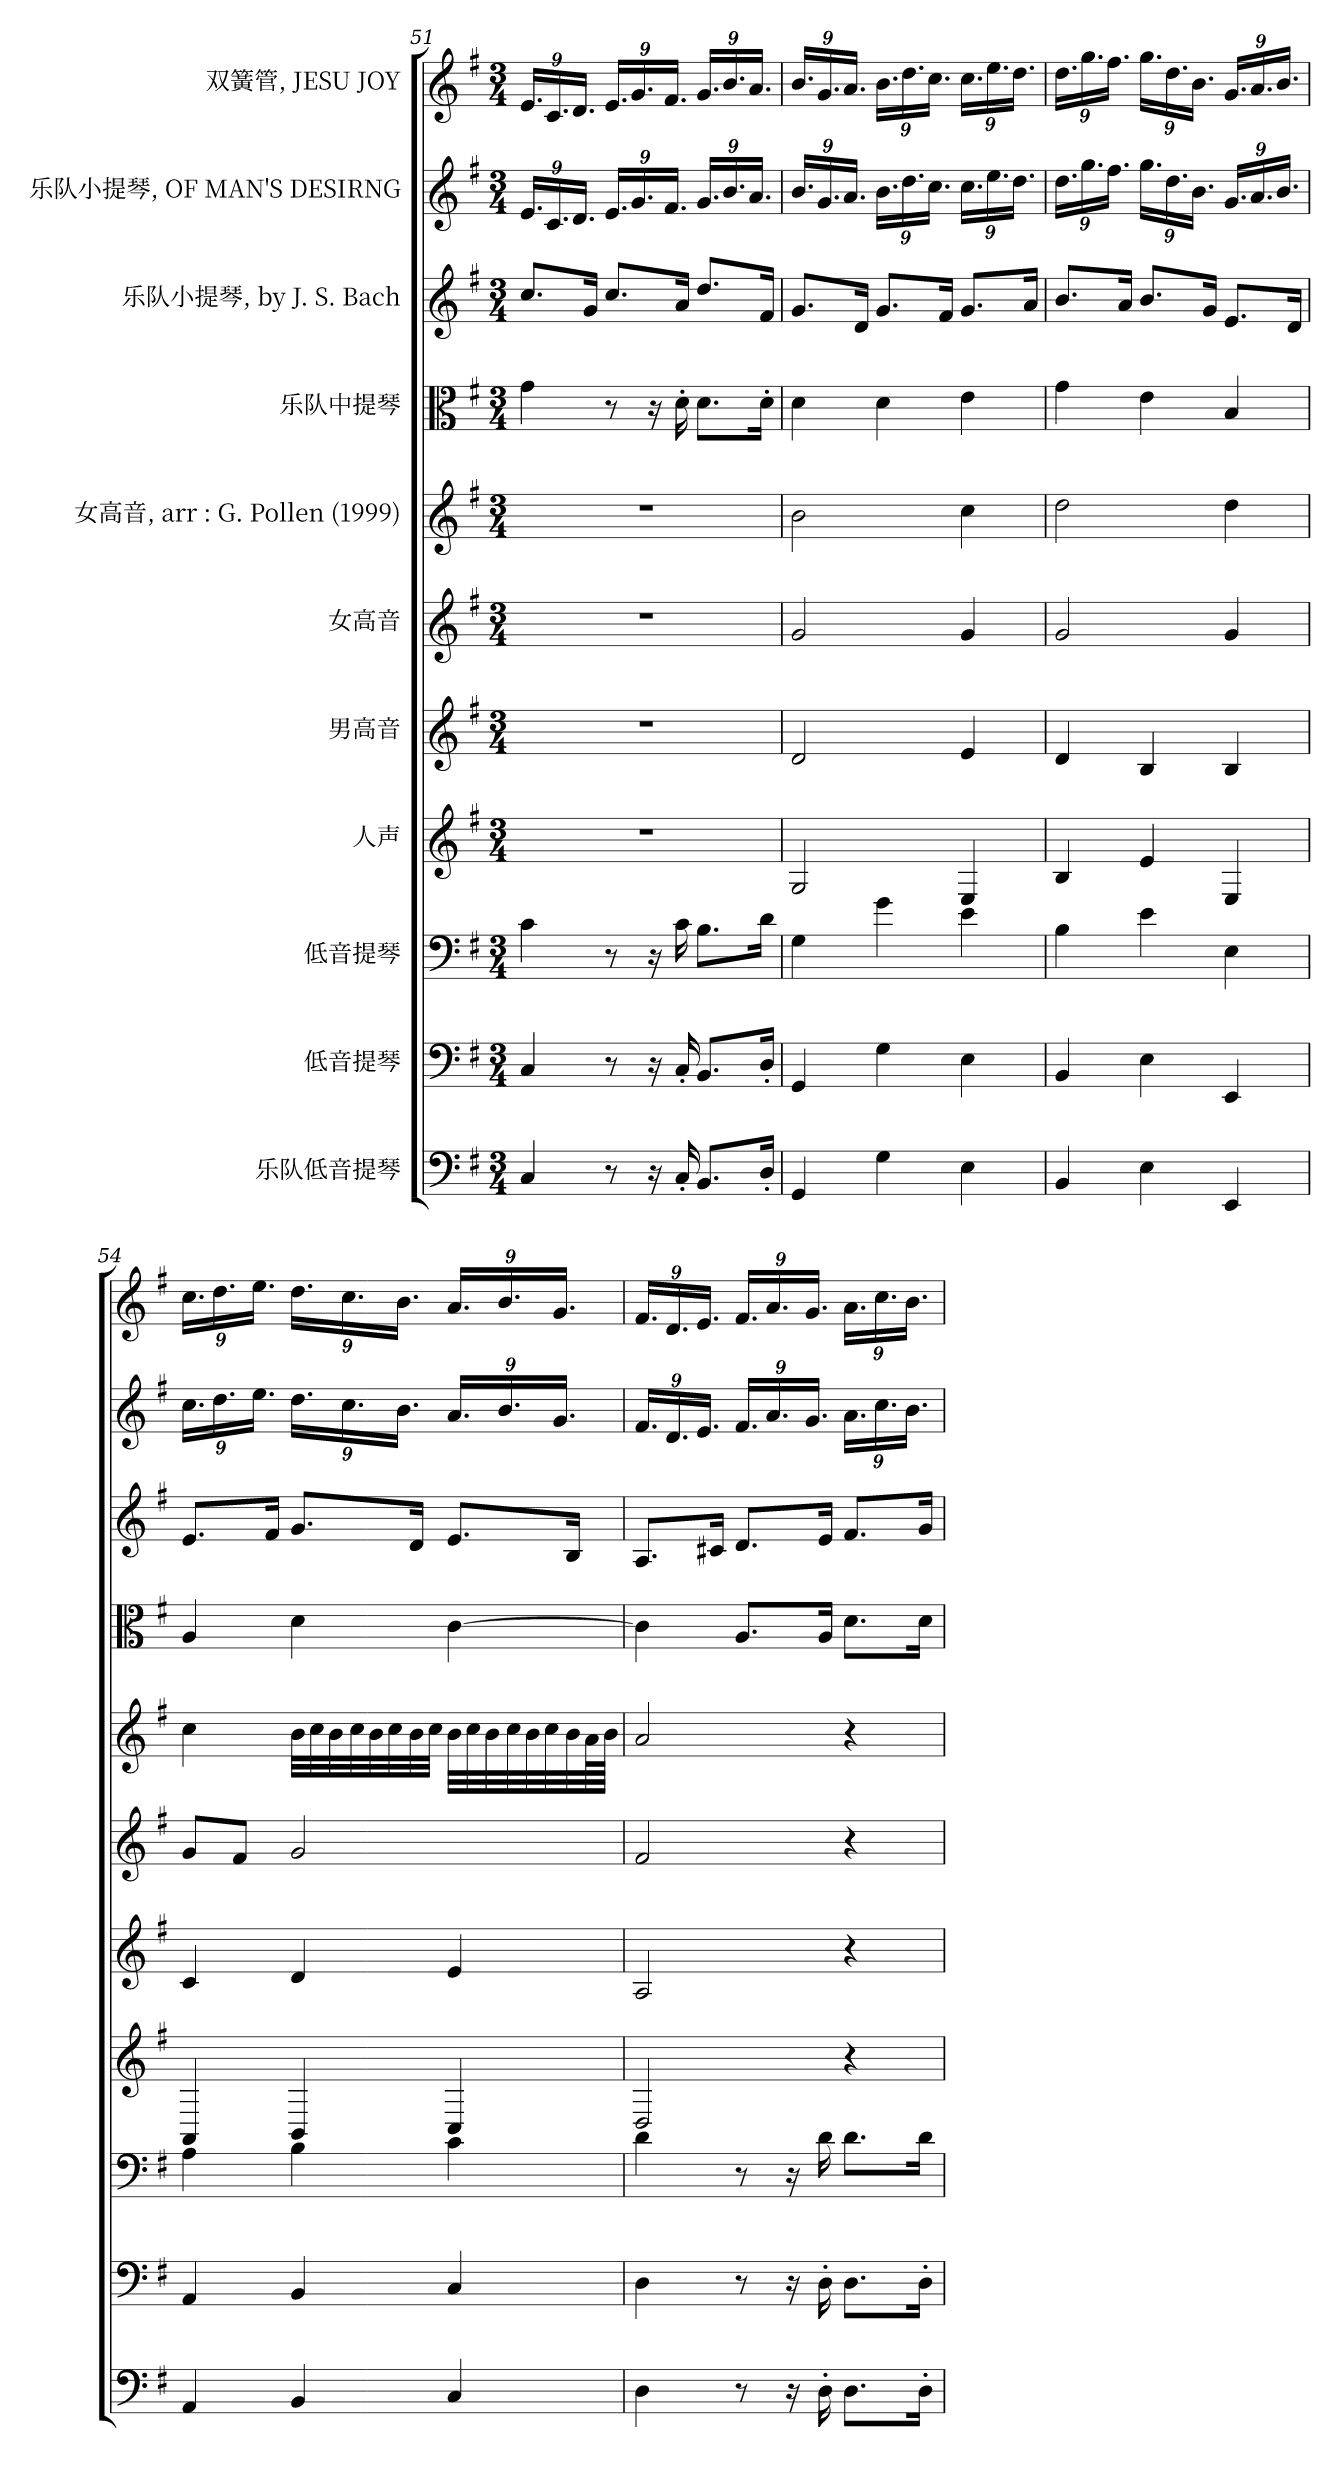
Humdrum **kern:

**kern	**kern	**kern	**kern	**kern	**kern	**kern	**kern	**kern	**kern	**kern
*part11	*part10	*part9	*part8	*part7	*part6	*part5	*part4	*part3	*part2	*part1
*staff11	*staff10	*staff9	*staff8	*staff7	*staff6	*staff5	*staff4	*staff3	*staff2	*staff1
*I"乐队低音提琴	*I"低音提琴	*I"低音提琴	*I"人声	*I"男高音	*I"女高音	*I"女高音, arr : G. Pollen (1999)	*I"乐队中提琴	*I"乐队小提琴, by J. S. Bach	*I"乐队小提琴, OF MAN'S DESIRNG	*I"双簧管, JESU JOY
*clefF4	*clefF4	*clefF4	*clefG2	*clefG2	*clefG2	*clefG2	*clefC3	*clefG2	*clefG2	*clefG2
*ITrd7c12	*ITrd7c12	*ITrd7c12	*	*	*	*	*	*	*	*
*k[f#]	*k[f#]	*k[f#]	*k[f#]	*k[f#]	*k[f#]	*k[f#]	*k[f#]	*k[f#]	*k[f#]	*k[f#]
*M3/4	*M3/4	*M3/4	*M3/4	*M3/4	*M3/4	*M3/4	*M3/4	*M3/4	*M3/4	*M3/4
*	*	*	*	*	*	*	*	*	*Xbrackettup	*Xbrackettup
=51	=51	=51	=51	=51	=51	=51	=51	=51	=51	=51
4CC/	4CC/	4C\	2.r	2.r	2.r	2.r	4g\	8.cc/L	18.e/LL	18.e/LL
.	.	.	.	.	.	.	.	.	18.c/	18.c/
.	.	.	.	.	.	.	.	.	18.d/JJ	18.d/JJ
.	.	.	.	.	.	.	.	16g/Jk	.	.
8r	8r	8r	.	.	.	.	8r	8.cc/L	18.e/LL	18.e/LL
.	.	.	.	.	.	.	.	.	18.g/	18.g/
16r	16r	16r	.	.	.	.	16r	.	.	.
.	.	.	.	.	.	.	.	.	18.f#/JJ	18.f#/JJ
16CC'/	16CC'/	16C\	.	.	.	.	16d'\	16a/Jk	.	.
8.BBB/L	8.BBB/L	8.BB\L	.	.	.	.	8.d\L	8.dd/L	18.g/LL	18.g/LL
.	.	.	.	.	.	.	.	.	18.b/	18.b/
.	.	.	.	.	.	.	.	.	18.a/JJ	18.a/JJ
16DD'/Jk	16DD'/Jk	16D\Jk	.	.	.	.	16d'\Jk	16f#/Jk	.	.
!!LO:PB:g=z
=52	=52	=52	=52	=52	=52	=52	=52	=52	=52	=52
4GGG/	4GGG/	4GG\	2G/	2d/	2g/	2b\	4d\	8.g/L	18.b/LL	18.b/LL
.	.	.	.	.	.	.	.	.	18.g/	18.g/
.	.	.	.	.	.	.	.	.	18.a/JJ	18.a/JJ
.	.	.	.	.	.	.	.	16d/Jk	.	.
4GG\	4GG\	4G\	.	.	.	.	4d\	8.g/L	18.b\LL	18.b\LL
.	.	.	.	.	.	.	.	.	18.dd\	18.dd\
.	.	.	.	.	.	.	.	.	18.cc\JJ	18.cc\JJ
.	.	.	.	.	.	.	.	16f#/Jk	.	.
4EE\	4EE\	4E\	4E/	4e/	4g/	4cc\	4e\	8.g/L	18.cc\LL	18.cc\LL
.	.	.	.	.	.	.	.	.	18.ee\	18.ee\
.	.	.	.	.	.	.	.	.	18.dd\JJ	18.dd\JJ
.	.	.	.	.	.	.	.	16a/Jk	.	.
=53	=53	=53	=53	=53	=53	=53	=53	=53	=53	=53
4BBB/	4BBB/	4BB\	4B/	4d/	2g/	2dd\	4g\	8.b/L	18.dd\LL	18.dd\LL
.	.	.	.	.	.	.	.	.	18.gg\	18.gg\
.	.	.	.	.	.	.	.	.	18.ff#\JJ	18.ff#\JJ
.	.	.	.	.	.	.	.	16a/Jk	.	.
4EE\	4EE\	4E\	4e/	4B/	.	.	4e\	8.b/L	18.gg\LL	18.gg\LL
.	.	.	.	.	.	.	.	.	18.dd\	18.dd\
.	.	.	.	.	.	.	.	.	18.b\JJ	18.b\JJ
.	.	.	.	.	.	.	.	16g/Jk	.	.
4EEE/	4EEE/	4EE\	4E/	4B/	4g/	4dd\	4B/	8.e/L	18.g/LL	18.g/LL
.	.	.	.	.	.	.	.	.	18.a/	18.a/
.	.	.	.	.	.	.	.	.	18.b/JJ	18.b/JJ
.	.	.	.	.	.	.	.	16d/Jk	.	.
!!LO:PB:g=z
=54	=54	=54	=54	=54	=54	=54	=54	=54	=54	=54
4AAA/	4AAA/	4AA\	4AA/	4c/	8g/L	4cc\	4A/	8.e/L	18.cc\LL	18.cc\LL
.	.	.	.	.	.	.	.	.	18.dd\	18.dd\
.	.	.	.	.	8f#/J	.	.	.	.	.
.	.	.	.	.	.	.	.	.	18.ee\JJ	18.ee\JJ
.	.	.	.	.	.	.	.	16f#/Jk	.	.
4BBB/	4BBB/	4BB\	4BB/	4d/	2g/	32b\LLL	4d\	8.g/L	18.dd\LL	18.dd\LL
.	.	.	.	.	.	32cc\	.	.	.	.
.	.	.	.	.	.	32b\	.	.	.	.
.	.	.	.	.	.	.	.	.	18.cc\	18.cc\
.	.	.	.	.	.	32cc\	.	.	.	.
.	.	.	.	.	.	32b\	.	.	.	.
.	.	.	.	.	.	32cc\	.	.	.	.
.	.	.	.	.	.	.	.	.	18.b\JJ	18.b\JJ
.	.	.	.	.	.	32b\	.	16d/Jk	.	.
.	.	.	.	.	.	32cc\JJJ	.	.	.	.
4CC/	4CC/	4C\	4C/	4e/	.	32b\LLL	[4c\	8.e/L	18.a/LL	18.a/LL
.	.	.	.	.	.	32cc\	.	.	.	.
.	.	.	.	.	.	32b\	.	.	.	.
.	.	.	.	.	.	.	.	.	18.b/	18.b/
.	.	.	.	.	.	32cc\	.	.	.	.
.	.	.	.	.	.	32b\	.	.	.	.
.	.	.	.	.	.	32cc\	.	.	.	.
.	.	.	.	.	.	.	.	.	18.g/JJ	18.g/JJ
.	.	.	.	.	.	32b\	.	16B/Jk	.	.
.	.	.	.	.	.	64a\L	.	.	.	.
.	.	.	.	.	.	64b\JJJJ	.	.	.	.
=55	=55	=55	=55	=55	=55	=55	=55	=55	=55	=55
4DD\	4DD\	4D\	2D/	2A/	2f#/	2a/	4c\]	8.A/L	18.f#/LL	18.f#/LL
.	.	.	.	.	.	.	.	.	18.d/	18.d/
.	.	.	.	.	.	.	.	.	18.e/JJ	18.e/JJ
.	.	.	.	.	.	.	.	16c#X/Jk	.	.
8r	8r	8r	.	.	.	.	8.A/L	8.d/L	18.f#/LL	18.f#/LL
.	.	.	.	.	.	.	.	.	18.a/	18.a/
16r	16r	16r	.	.	.	.	.	.	.	.
.	.	.	.	.	.	.	.	.	18.g/JJ	18.g/JJ
16DD'\	16DD'\	16D\	.	.	.	.	16A/Jk	16e/Jk	.	.
8.DD\L	8.DD\L	8.D\L	4r	4r	4r	4r	8.d\L	8.f#/L	18.a\LL	18.a\LL
.	.	.	.	.	.	.	.	.	18.cc\	18.cc\
.	.	.	.	.	.	.	.	.	18.b\JJ	18.b\JJ
16DD'\Jk	16DD'\Jk	16D\Jk	.	.	.	.	16d\Jk	16g/Jk	.	.
=	=	=	=	=	=	=	=	=	=	=
*-	*-	*-	*-	*-	*-	*-	*-	*-	*-	*-
